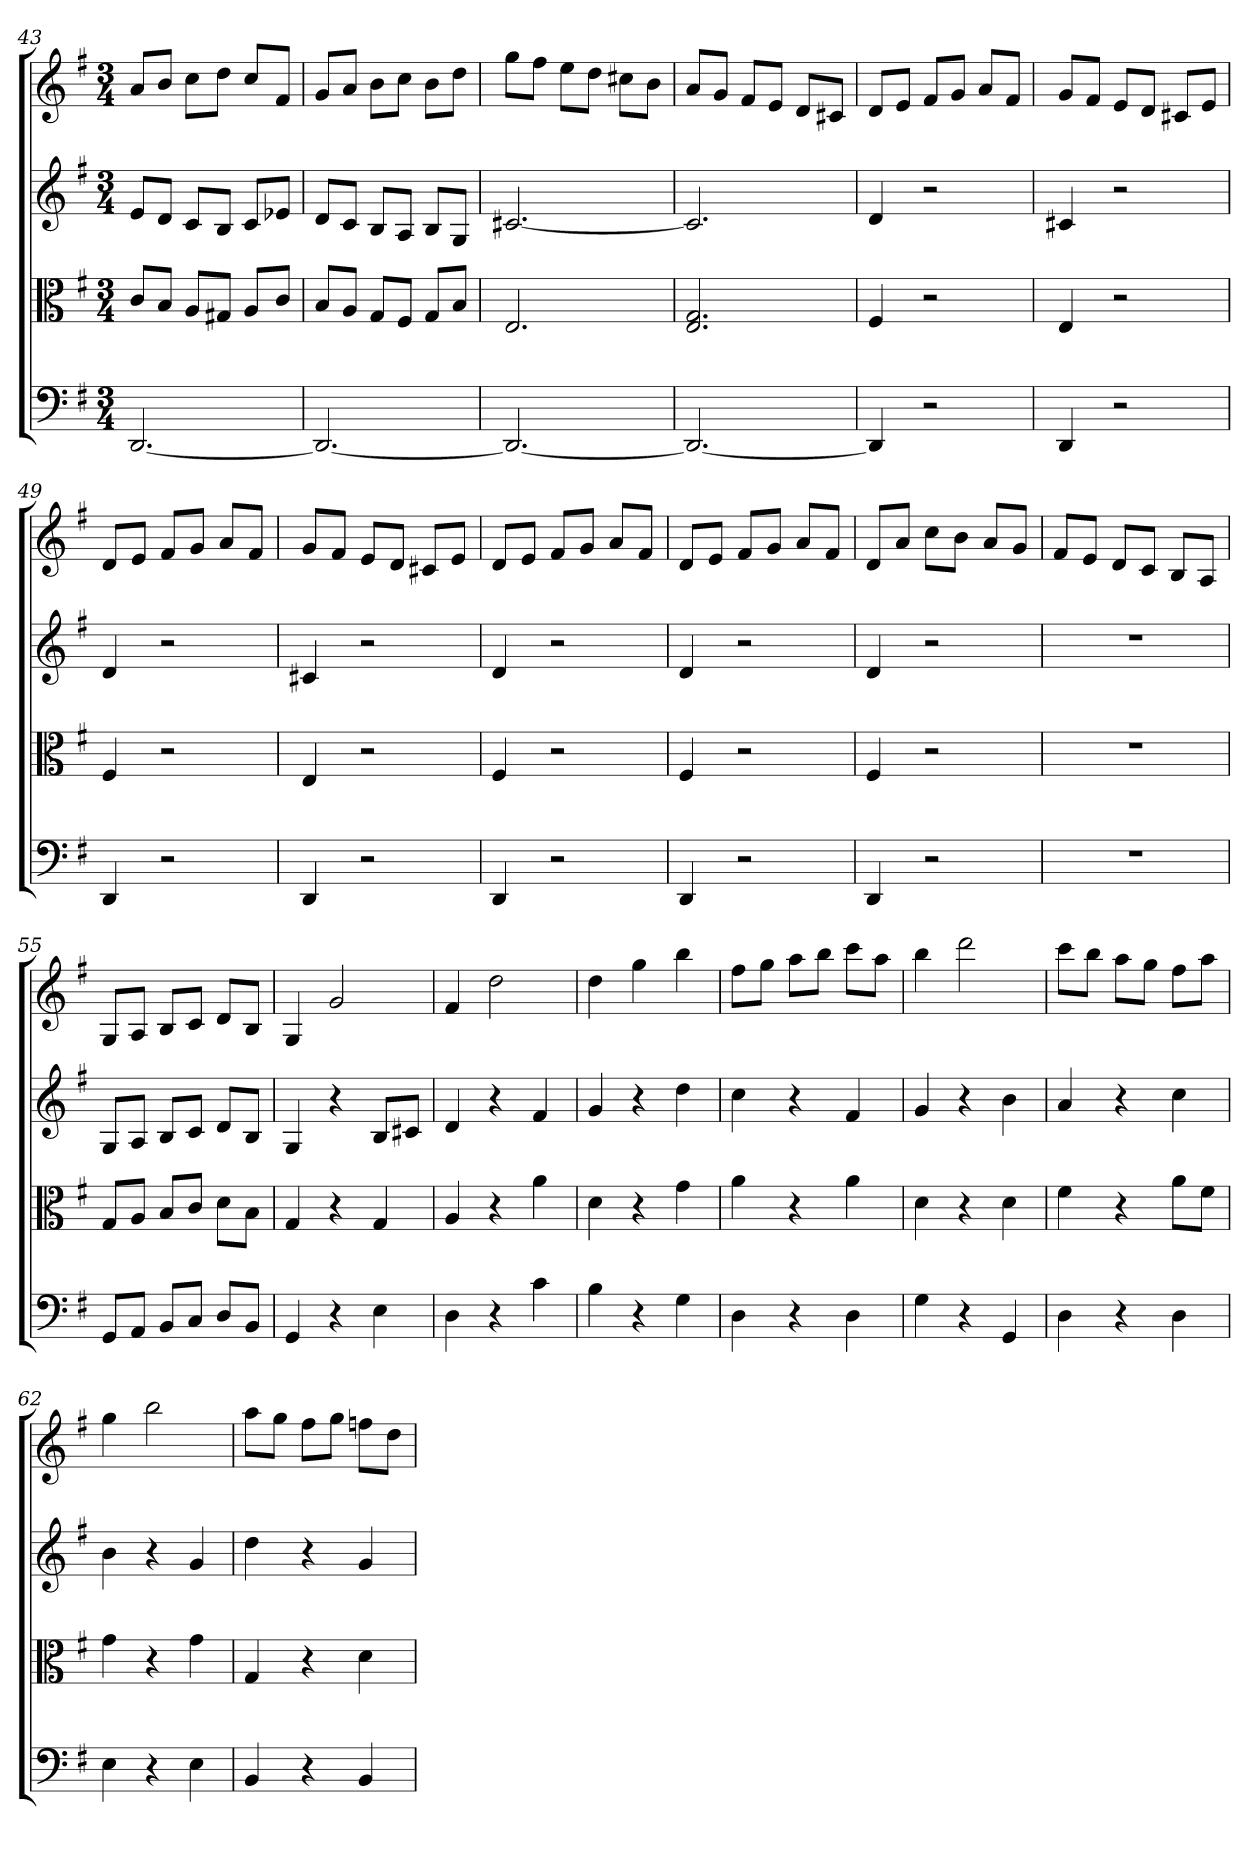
**kern	**kern	**kern	**kern
*part4	*part3	*part2	*part1
*staff4	*staff3	*staff2	*staff1
*clefF4	*clefC3	*	*
*k[f#]	*k[f#]	*k[f#]	*k[f#]
*G:	*G:	*G:	*G:
*M3/4	*M3/4	*M3/4	*M3/4
=43	=43	=43	=43
[2.DD	8c/L	8eL	8aL
.	8B/J	8dJ	8bJ
.	8A/L	8cL	8ccL
.	8G#X/J	8BJ	8ddJ
.	8A/L	8cL	8ccL
.	8c/J	8e-XJ	8f#J
=44	=44	=44	=44
2.DD_	8B/L	8dL	8gL
.	8A/J	8cJ	8aJ
.	8G/L	8BL	8bL
.	8F#/J	8AJ	8ccJ
.	8G/L	8BL	8bL
.	8B/J	8GJ	8ddJ
=45	=45	=45	=45
2.DD_	2.E	[2.c#X	8ggL
.	.	.	8ff#J
.	.	.	8eeL
.	.	.	8ddJ
.	.	.	8cc#XL
.	.	.	8bJ
=46	=46	=46	=46
2.DD_	2.E 2.G	2.c#]	8aL
.	.	.	8gJ
.	.	.	8f#L
.	.	.	8eJ
.	.	.	8dL
.	.	.	8c#XJ
=47	=47	=47	=47
4DD]	4F#	4d	8dL
.	.	.	8eJ
2r	2r	2r	8f#L
.	.	.	8gJ
.	.	.	8aL
.	.	.	8f#J
=48	=48	=48	=48
4DD	4E	4c#X	8gL
.	.	.	8f#J
2r	2r	2r	8eL
.	.	.	8dJ
.	.	.	8c#XL
.	.	.	8eJ
=49	=49	=49	=49
4DD	4F#	4d	8dL
.	.	.	8eJ
2r	2r	2r	8f#L
.	.	.	8gJ
.	.	.	8aL
.	.	.	8f#J
=50	=50	=50	=50
4DD	4E	4c#X	8gL
.	.	.	8f#J
2r	2r	2r	8eL
.	.	.	8dJ
.	.	.	8c#XL
.	.	.	8eJ
=51	=51	=51	=51
4DD	4F#	4d	8dL
.	.	.	8eJ
2r	2r	2r	8f#L
.	.	.	8gJ
.	.	.	8aL
.	.	.	8f#J
=52	=52	=52	=52
4DD	4F#	4d	8dL
.	.	.	8eJ
2r	2r	2r	8f#L
.	.	.	8gJ
.	.	.	8aL
.	.	.	8f#J
=53	=53	=53	=53
4DD	4F#	4d	8dL
.	.	.	8aJ
2r	2r	2r	8ccL
.	.	.	8bJ
.	.	.	8aL
.	.	.	8gJ
=54	=54	=54	=54
2.r	2.r	2.r	8f#L
.	.	.	8eJ
.	.	.	8dL
.	.	.	8cJ
.	.	.	8BL
.	.	.	8AJ
=55	=55	=55	=55
8GG/L	8G/L	8GL	8GL
8AA/J	8A/J	8AJ	8AJ
8BB/L	8B/L	8BL	8BL
8C/J	8c/J	8cJ	8cJ
8D/L	8d\L	8dL	8dL
8BB/J	8B\J	8BJ	8BJ
=56	=56	=56	=56
4GG	4G	4G	4G
4r	4r	4r	2g
4E	4G	8BL	.
.	.	8c#XJ	.
=57	=57	=57	=57
4D	4A	4d	4f#
4r	4r	4r	2dd
4c	4a	4f#	.
=58	=58	=58	=58
4B	4d	4g	4dd
4r	4r	4r	4gg
4G	4g	4dd	4bb
=59	=59	=59	=59
4D	4a	4cc	8ff#L
.	.	.	8ggJ
4r	4r	4r	8aaL
.	.	.	8bbJ
4D	4a	4f#	8cccL
.	.	.	8aaJ
=60	=60	=60	=60
4G	4d	4g	4bb
4r	4r	4r	2ddd
4GG	4d	4b	.
=61	=61	=61	=61
4D	4f#	4a	8cccL
.	.	.	8bbJ
4r	4r	4r	8aaL
.	.	.	8ggJ
4D	8a\L	4cc	8ff#L
.	8f#\J	.	8aaJ
=62	=62	=62	=62
4E	4g	4b	4gg
4r	4r	4r	2bb
4E	4g	4g	.
=63	=63	=63	=63
4BB	4G	4dd	8aaL
.	.	.	8ggJ
4r	4r	4r	8ff#L
.	.	.	8ggJ
4BB	4d	4g	8ffnL
.	.	.	8ddJ
=	=	=	=
*-	*-	*-	*-
